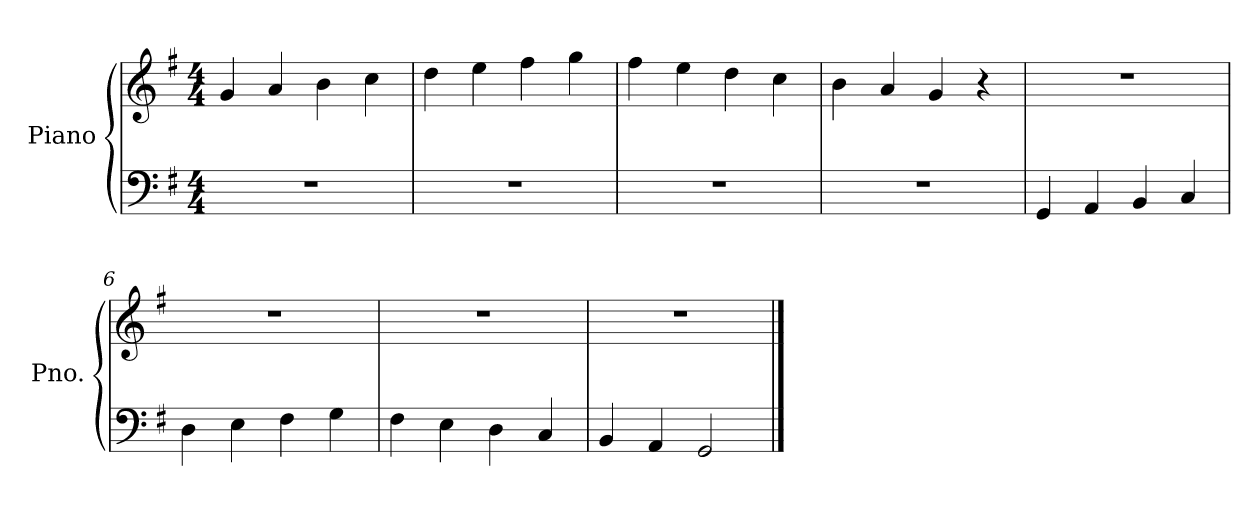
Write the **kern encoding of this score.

**kern	**kern
*part1	*part1
*staff2	*staff1
*I"Piano	*
*I'Pno.	*
*clefF4	*clefG2
*k[f#]	*k[f#]
*M4/4	*M4/4
*MM60	*MM60
=1	=1
1r	4g/
.	4a/
.	4b\
.	4cc\
=2	=2
1r	4dd\
.	4ee\
.	4ff#\
.	4gg\
=3	=3
1r	4ff#\
.	4ee\
.	4dd\
.	4cc\
=4	=4
1r	4b\
.	4a/
.	4g/
.	4r
=5	=5
4GG/	1r
4AA/	.
4BB/	.
4C/	.
=6	=6
4D\	1r
4E\	.
4F#\	.
4G\	.
=7	=7
4F#\	1r
4E\	.
4D\	.
4C/	.
!!LO:LB:g=z
=8	=8
4BB/	1r
4AA/	.
2GG/	.
==	==
*-	*-
